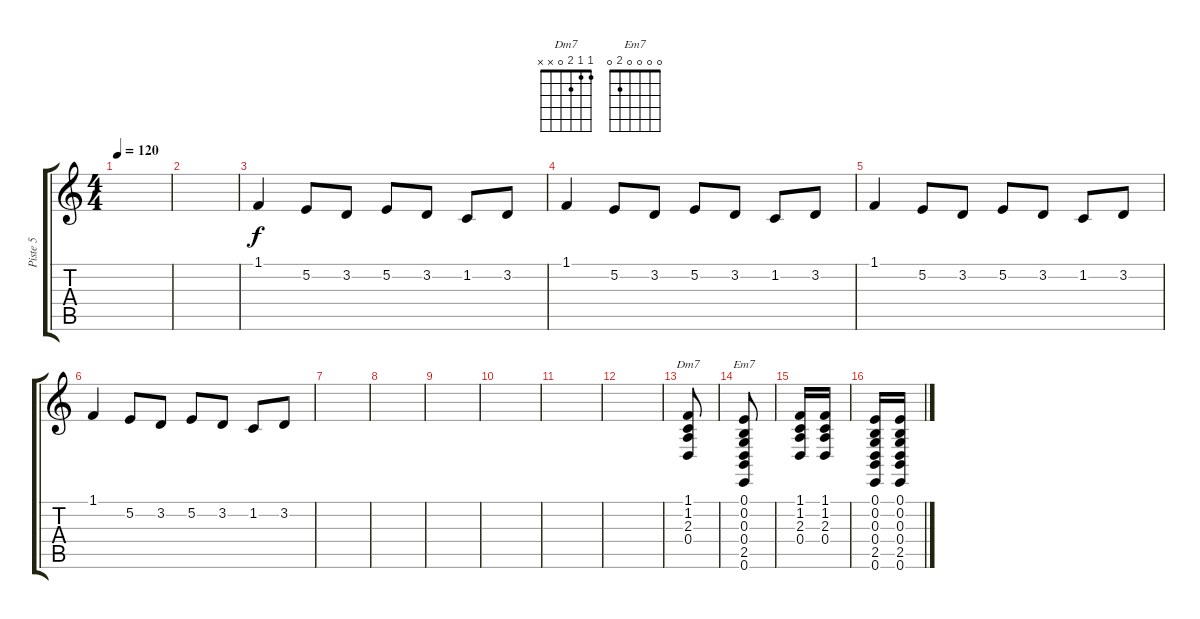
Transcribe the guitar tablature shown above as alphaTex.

\track ("Piste 5" "Piste 5") {instrument drawbarorgan}
\staff {score tabs}
\tuning (E4 B3 G3 D3 A2 E2) {hide}
\chord ("Dm7" 1 1 2 0 x x)
\chord ("Em7" 0 0 0 0 2 0)
\ts (4 4)
\tempo 120
\clef g2
\ks c
|
|
1.1.4 5.2.8 3.2.8 5.2.8 3.2.8 1.2.8 3.2.8 |
1.1.4 5.2.8 3.2.8 5.2.8 3.2.8 1.2.8 3.2.8 |
1.1.4 5.2.8 3.2.8 5.2.8 3.2.8 1.2.8 3.2.8 |
1.1.4 5.2.8 3.2.8 5.2.8 3.2.8 1.2.8 3.2.8 |
|
|
|
|
|
|
(1.1 1.2 2.3 0.4).8{ch "Dm7"} |
(0.1 0.2 0.3 0.4 2.5 0.6).8{ch "Em7"} |
(1.1 1.2 2.3 0.4).16 (1.1 1.2 2.3 0.4).16 |
(0.1 0.2 0.3 0.4 2.5 0.6).16 (0.1 0.2 0.3 0.4 2.5 0.6).16
